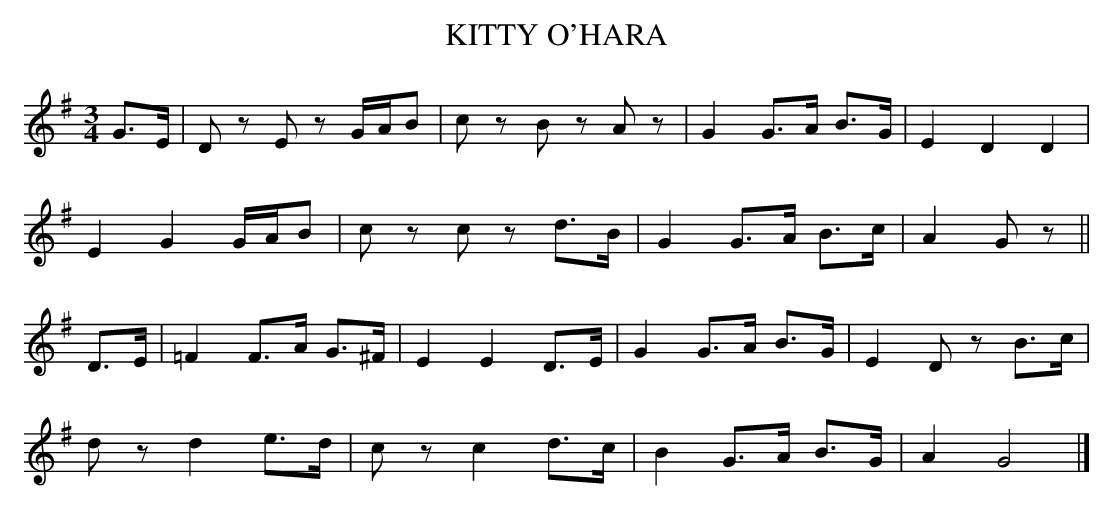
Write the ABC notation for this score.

X:1
T:KITTY O'HARA
Y:"tenderly"
M:3/4
L:1/8
K:G
G>E|Dz Ez G/A/B|cz Bz Az|G2 G>A B>G|E2 D2 D2|
E2 G2 G/A/B|cz cz d>B|G2 G>A B>c|A2 Gz||
D>E|=F2 F>A G>^F|E2 E2 D>E|G2 G>A B>G|E2 Dz B>c|
dz d2 e>d|cz c2 d>c|B2 G>A B>G|A2 G4 |]
